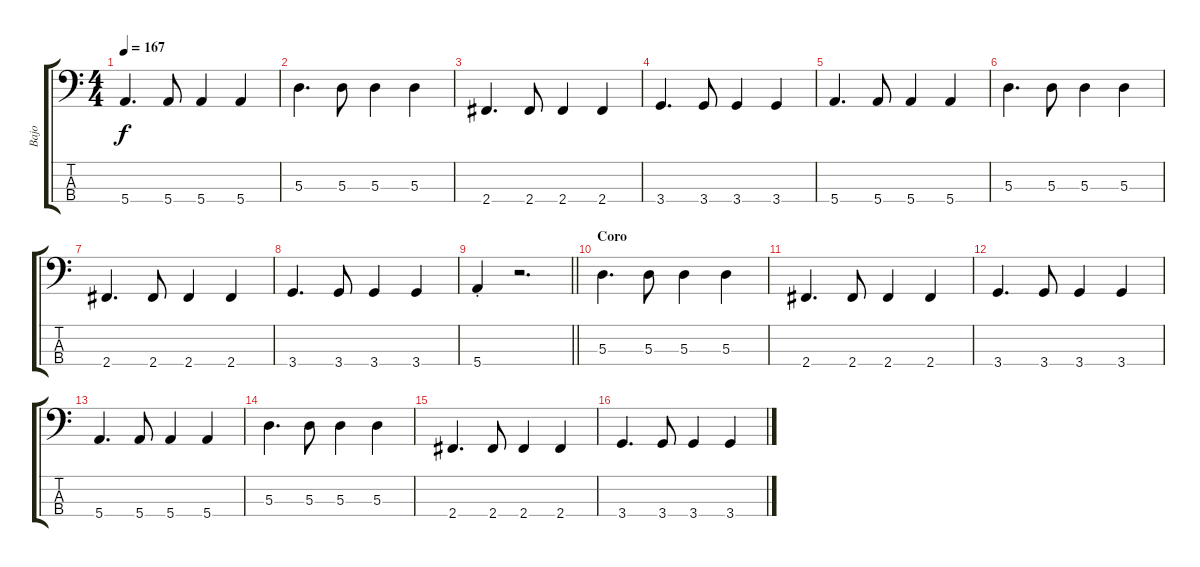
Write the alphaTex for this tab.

\track ("Bajo" "Bajo") {instrument electricbassfinger}
\staff {score tabs}
\tuning (G2 D2 A1 E1) {hide}
\ts (4 4)
\tempo 167
\clef f4
\ks c
5.4.4{d dy f} 5.4.8 5.4.4 5.4.4 |
5.3.4{d} 5.3.8 5.3.4 5.3.4 |
2.4.4{d} 2.4.8 2.4.4 2.4.4 |
3.4.4{d} 3.4.8 3.4.4 3.4.4 |
5.4.4{d} 5.4.8 5.4.4 5.4.4 |
5.3.4{d} 5.3.8 5.3.4 5.3.4 |
2.4.4{d} 2.4.8 2.4.4 2.4.4 |
3.4.4{d} 3.4.8 3.4.4 3.4.4 |
\barLineRight lightlight
5.4{st}.4 r.2{d} |
\section ("" "Coro")
5.3.4{d} 5.3.8 5.3.4 5.3.4 |
2.4.4{d} 2.4.8 2.4.4 2.4.4 |
3.4.4{d} 3.4.8 3.4.4 3.4.4 |
5.4.4{d} 5.4.8 5.4.4 5.4.4 |
5.3.4{d} 5.3.8 5.3.4 5.3.4 |
2.4.4{d} 2.4.8 2.4.4 2.4.4 |
3.4.4{d} 3.4.8 3.4.4 3.4.4
